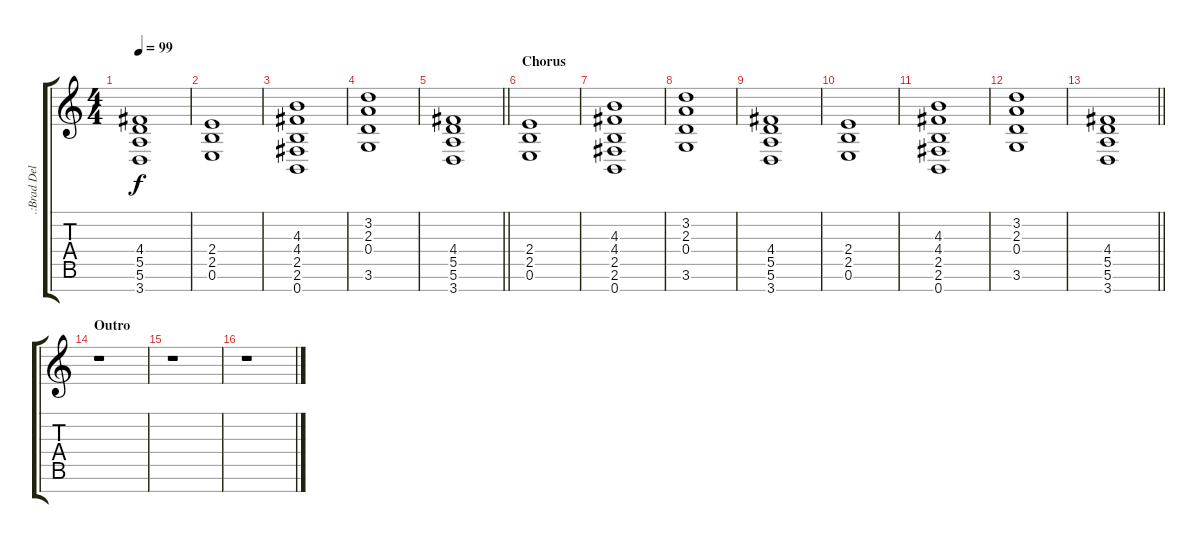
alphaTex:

\track (".:Brad Delson - Dist. Guitar:." ".:Brad Del") {instrument distortionguitar}
\staff {score tabs}
\tuning (E4 B3 G3 D3 A2 E2 B1) {hide}
\ts (4 4)
\tempo 99
\clef g2
\ks c
(4.4 5.5 5.6 3.7).1{dy f} |
(2.4 2.5 0.6).1 |
(4.3 4.4 2.5 2.6 0.7).1 |
(3.2 2.3 0.4 3.6).1 |
\barLineRight lightlight
(4.4 5.5 5.6 3.7).1 |
\section ("" "Chorus")
(2.4 2.5 0.6).1 |
(4.3 4.4 2.5 2.6 0.7).1 |
(3.2 2.3 0.4 3.6).1 |
(4.4 5.5 5.6 3.7).1 |
(2.4 2.5 0.6).1 |
(4.3 4.4 2.5 2.6 0.7).1 |
(3.2 2.3 0.4 3.6).1 |
\barLineRight lightlight
(4.4 5.5 5.6 3.7).1 |
\section ("" "Outro")
r.1 |
r.1 |
r.1
